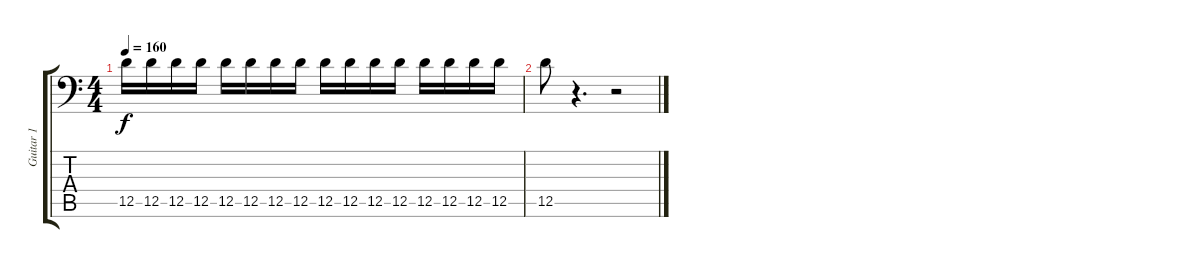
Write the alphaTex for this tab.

\track ("Guitar 1" "Guitar 1") {instrument distortionguitar}
\staff {score tabs}
\tuning (A3 E3 C3 G2 D2 A1) {hide}
\ts (4 4)
\tempo 160
\clef f4
\ks c
12.5.16{dy f} 12.5.16 12.5.16 12.5.16 12.5.16 12.5.16 12.5.16 12.5.16 12.5.16 12.5.16 12.5.16 12.5.16 12.5.16 12.5.16 12.5.16 12.5.16 |
12.5.8 r.4{d} r.2
